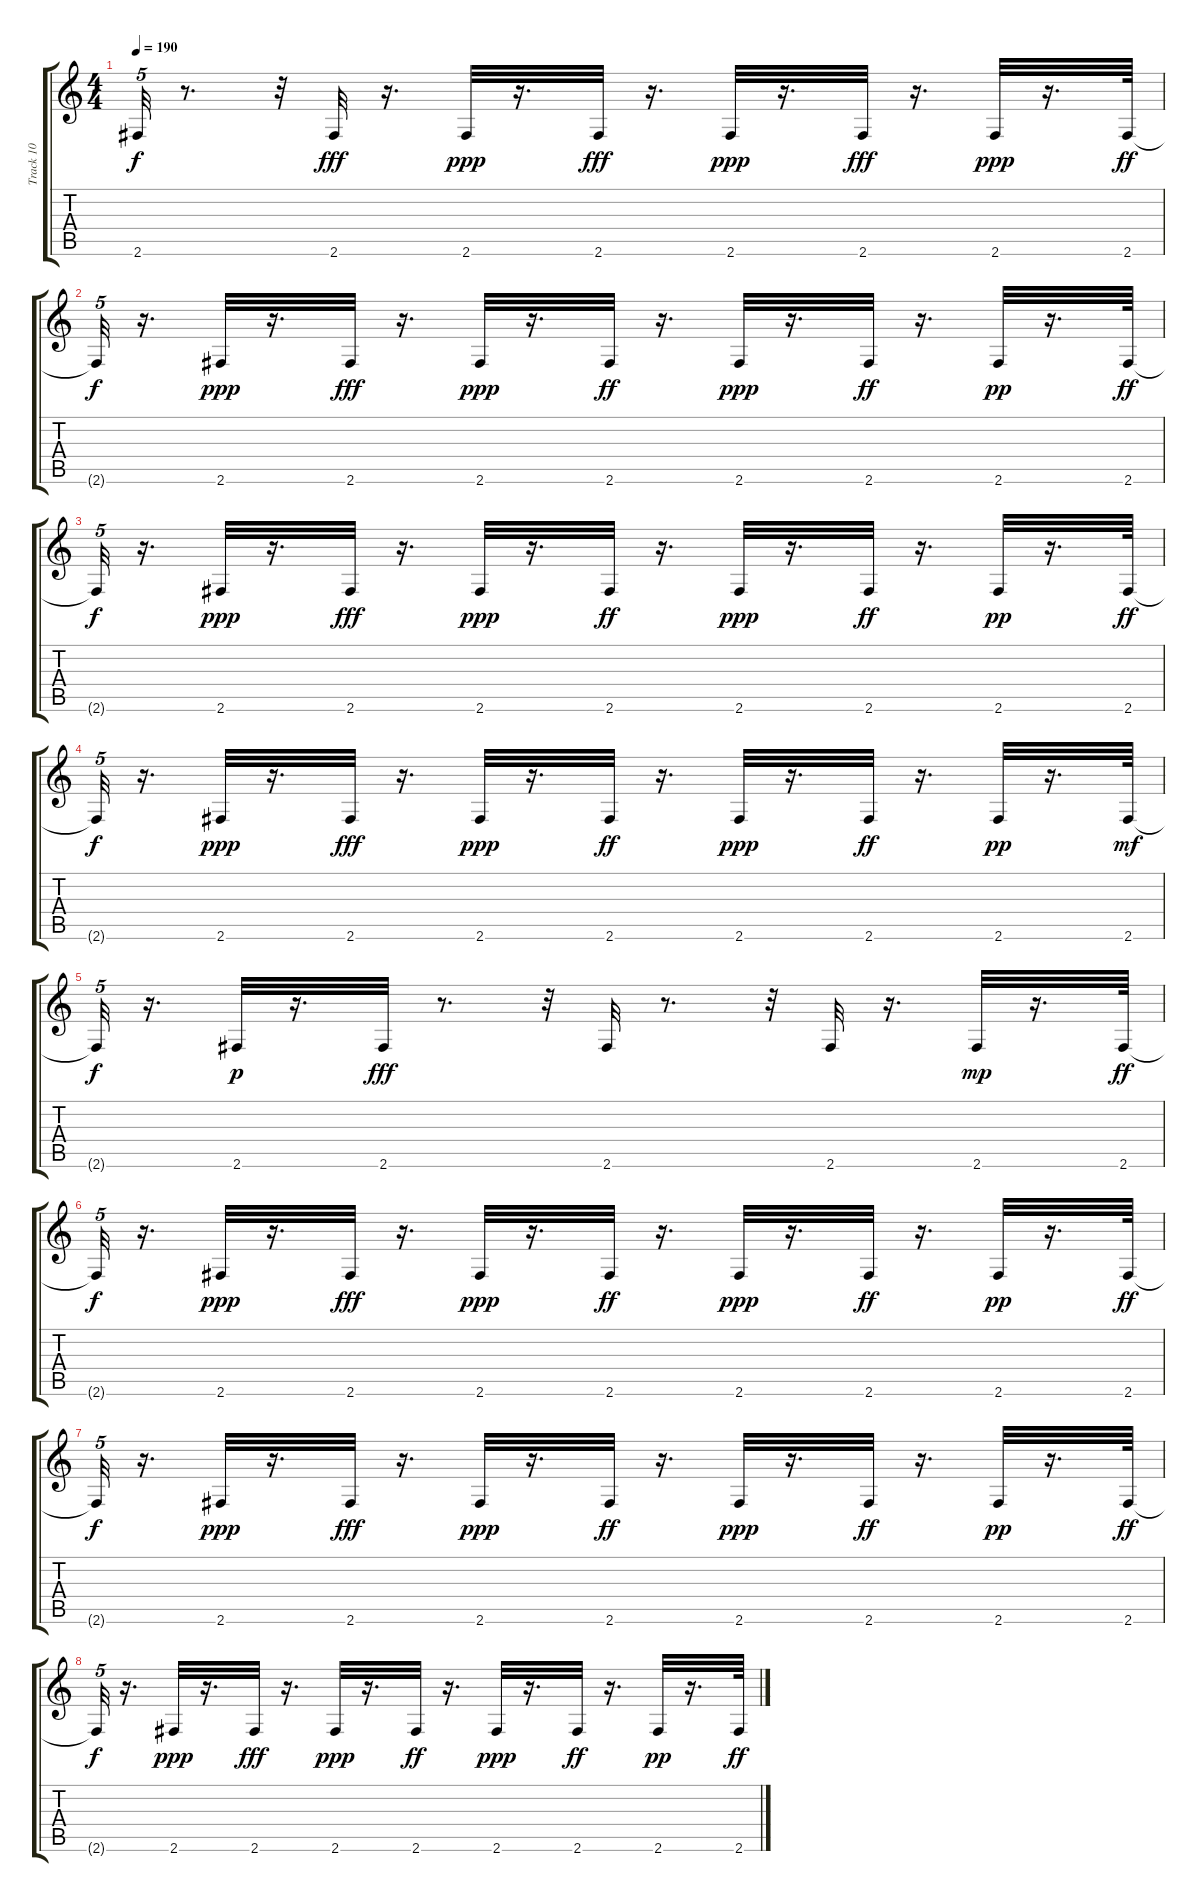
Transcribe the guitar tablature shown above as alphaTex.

\track ("Track 10" "Track 10") {instrument acousticguitarsteel}
\staff {score tabs}
\tuning (E4 B3 G3 D3 A2 E2) {hide}
\ts (4 4)
\tempo 190
\clef g2
\ks c
2.6{t}.32{tu (5 4) dy f} r.8{d} r.32 2.6.32{dy fff} r.16{d} 2.6.32{dy ppp} r.16{d} 2.6.32{dy fff} r.16{d} 2.6.32{dy ppp} r.16{d} 2.6.32{dy fff} r.16{d} 2.6.32{dy ppp} r.16{d} 2.6.64{dy ff} |
2.6{t}.32{tu (5 4) dy f} r.16{d} 2.6.32{dy ppp} r.16{d} 2.6.32{dy fff} r.16{d} 2.6.32{dy ppp} r.16{d} 2.6.32{dy ff} r.16{d} 2.6.32{dy ppp} r.16{d} 2.6.32{dy ff} r.16{d} 2.6.32{dy pp} r.16{d} 2.6.64{dy ff} |
2.6{t}.32{tu (5 4) dy f} r.16{d} 2.6.32{dy ppp} r.16{d} 2.6.32{dy fff} r.16{d} 2.6.32{dy ppp} r.16{d} 2.6.32{dy ff} r.16{d} 2.6.32{dy ppp} r.16{d} 2.6.32{dy ff} r.16{d} 2.6.32{dy pp} r.16{d} 2.6.64{dy ff} |
2.6{t}.32{tu (5 4) dy f} r.16{d} 2.6.32{dy ppp} r.16{d} 2.6.32{dy fff} r.16{d} 2.6.32{dy ppp} r.16{d} 2.6.32{dy ff} r.16{d} 2.6.32{dy ppp} r.16{d} 2.6.32{dy ff} r.16{d} 2.6.32{dy pp} r.16{d} 2.6.64{dy mf} |
2.6{t}.32{tu (5 4) dy f} r.16{d} 2.6.32{dy p} r.16{d} 2.6.32{dy fff} r.8{d} r.32 2.6.32 r.8{d} r.32 2.6.32 r.16{d} 2.6.32{dy mp} r.16{d} 2.6.64{dy ff} |
2.6{t}.32{tu (5 4) dy f} r.16{d} 2.6.32{dy ppp} r.16{d} 2.6.32{dy fff} r.16{d} 2.6.32{dy ppp} r.16{d} 2.6.32{dy ff} r.16{d} 2.6.32{dy ppp} r.16{d} 2.6.32{dy ff} r.16{d} 2.6.32{dy pp} r.16{d} 2.6.64{dy ff} |
2.6{t}.32{tu (5 4) dy f} r.16{d} 2.6.32{dy ppp} r.16{d} 2.6.32{dy fff} r.16{d} 2.6.32{dy ppp} r.16{d} 2.6.32{dy ff} r.16{d} 2.6.32{dy ppp} r.16{d} 2.6.32{dy ff} r.16{d} 2.6.32{dy pp} r.16{d} 2.6.64{dy ff} |
2.6{t}.32{tu (5 4) dy f} r.16{d} 2.6.32{dy ppp} r.16{d} 2.6.32{dy fff} r.16{d} 2.6.32{dy ppp} r.16{d} 2.6.32{dy ff} r.16{d} 2.6.32{dy ppp} r.16{d} 2.6.32{dy ff} r.16{d} 2.6.32{dy pp} r.16{d} 2.6.64{dy ff}
